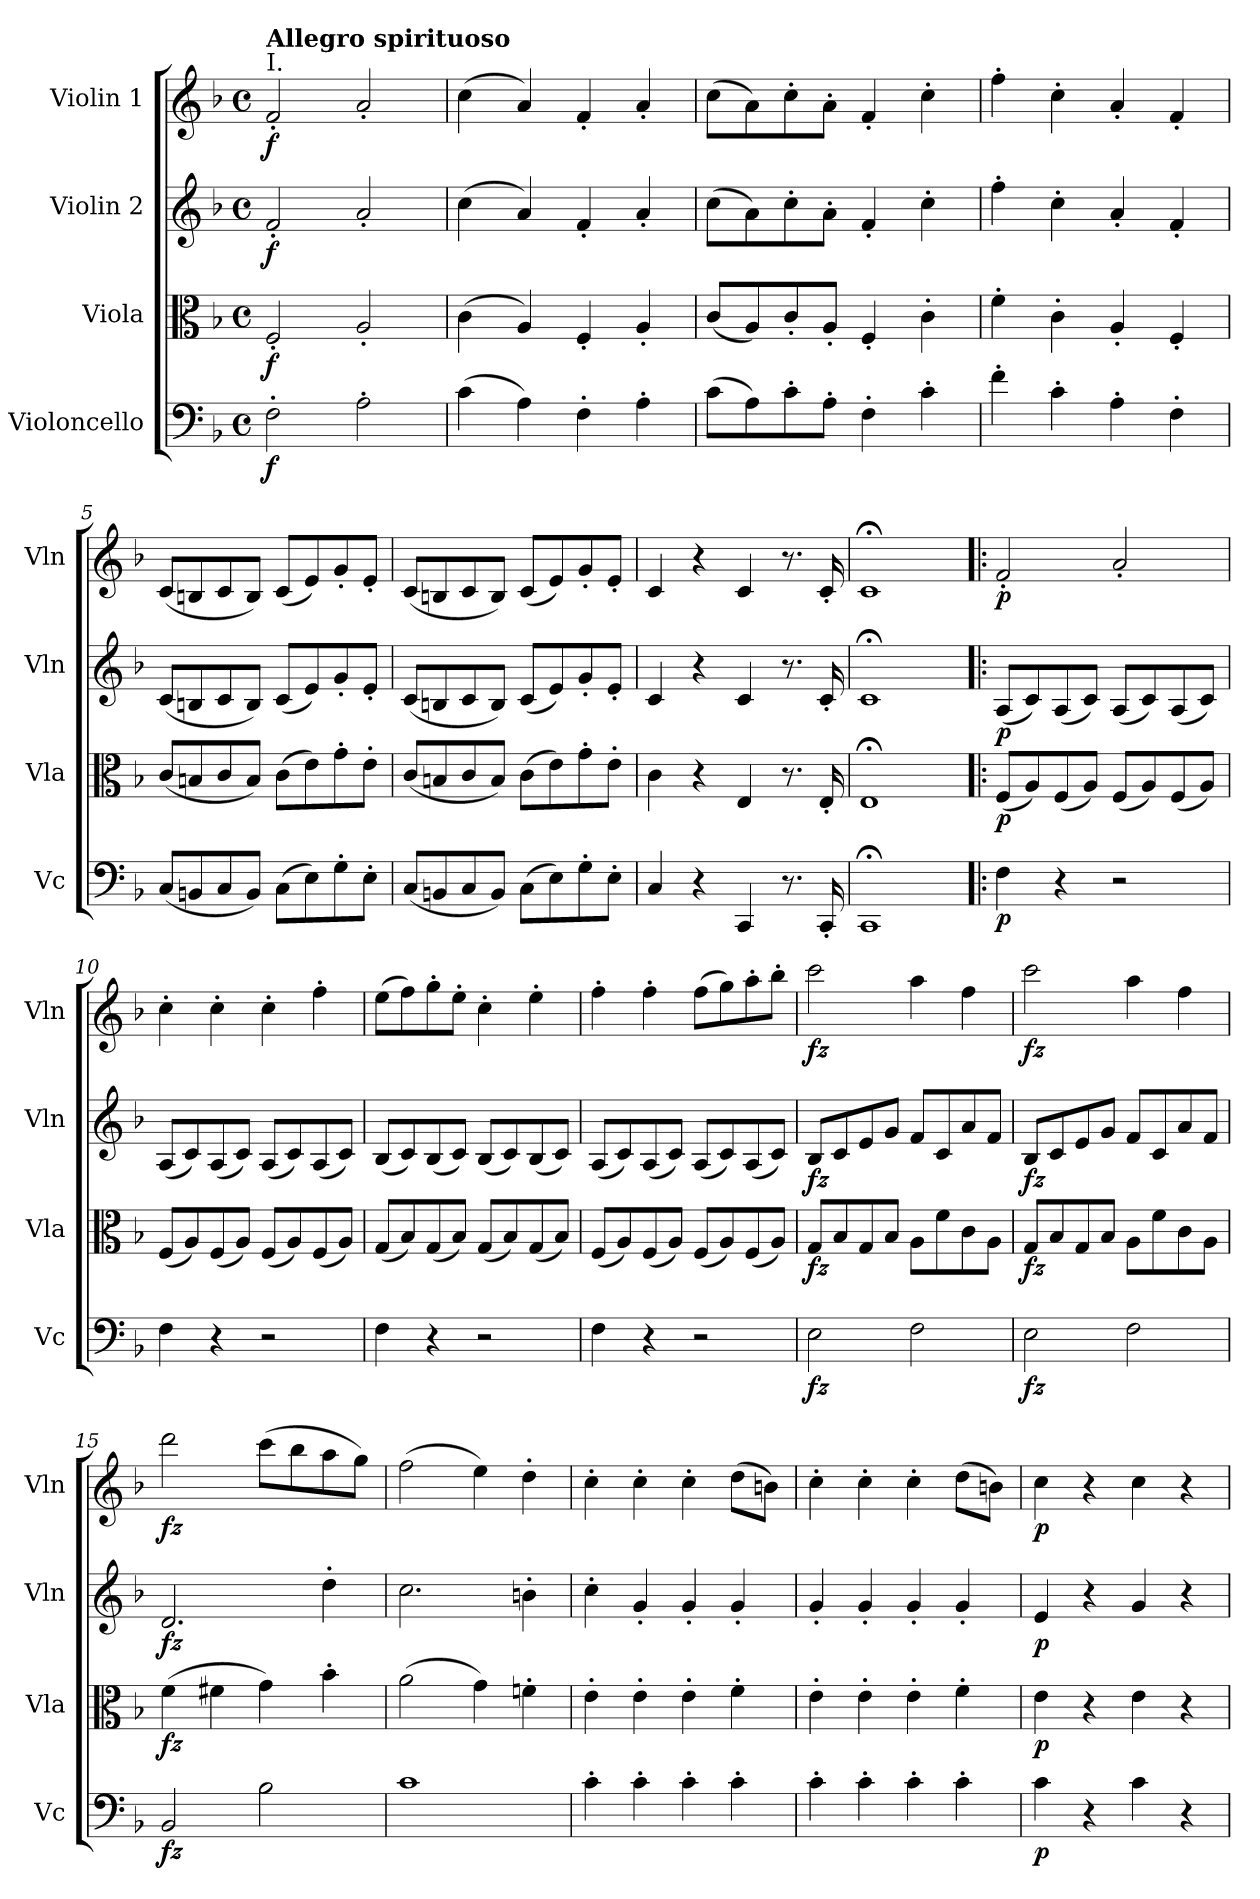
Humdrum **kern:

**kern	**dynam	**kern	**dynam	**kern	**dynam	**kern	**dynam
*part4	*part4	*part3	*part3	*part2	*part2	*part1	*part1
*staff4	*staff4	*staff3	*staff3	*staff2	*staff2	*staff1	*staff1
*I"Violoncello	*	*I"Viola	*	*I"Violin 2	*	*I"Violin 1	*
*I'Vc	*	*I'Vla	*	*I'Vln	*	*I'Vln	*
*clefF4	*	*clefC3	*	*clefG2	*	*clefG2	*
*k[b-]	*	*k[b-]	*	*k[b-]	*	*k[b-]	*
*M4/4	*	*M4/4	*	*M4/4	*	*M4/4	*
*met(c)	*	*met(c)	*	*met(c)	*	*met(c)	*
*MM232	*	*MM232	*	*MM232	*	*MM232	*
=1	=1	=1	=1	=1	=1	=1	=1
!	!	!	!	!	!	!LO:TX:a:t=I.	!
!	!	!	!	!	!	!LO:TX:a:B:t=Allegro spirituoso	!
!	!LO:DY:b	!	!LO:DY:b	!	!LO:DY:b	!	!LO:DY:b
2F'\	f	2F'/	f	2f'/	f	2f'/	f
2A'\	.	2A'/	.	2a'/	.	2a'/	.
=2	=2	=2	=2	=2	=2	=2	=2
(4c\	.	(4c\	.	(4cc\	.	(4cc\	.
4A\)	.	4A/)	.	4a/)	.	4a/)	.
4F'\	.	4F'/	.	4f'/	.	4f'/	.
4A'\	.	4A'/	.	4a'/	.	4a'/	.
=3	=3	=3	=3	=3	=3	=3	=3
(8c\L	.	(8c/L	.	(8cc\L	.	(8cc\L	.
8A\)	.	8A/)	.	8a\)	.	8a\)	.
8c'\	.	8c'/	.	8cc'\	.	8cc'\	.
8A'\J	.	8A'/J	.	8a'\J	.	8a'\J	.
4F'\	.	4F'/	.	4f'/	.	4f'/	.
4c'\	.	4c'\	.	4cc'\	.	4cc'\	.
=4	=4	=4	=4	=4	=4	=4	=4
4f'\	.	4f'\	.	4ff'\	.	4ff'\	.
4c'\	.	4c'\	.	4cc'\	.	4cc'\	.
4A'\	.	4A'/	.	4a'/	.	4a'/	.
4F'\	.	4F'/	.	4f'/	.	4f'/	.
=5	=5	=5	=5	=5	=5	=5	=5
(8C/L	.	(8c/L	.	(8c/L	.	(8c/L	.
8BBn/	.	8Bn/	.	8Bn/	.	8Bn/	.
8C/	.	8c/	.	8c/	.	8c/	.
8BB/J)	.	8B/J)	.	8B/J)	.	8B/J)	.
(8C\L	.	(8c\L	.	(8c/L	.	(8c/L	.
8E\)	.	8e\)	.	8e/)	.	8e/)	.
8G'\	.	8g'\	.	8g'/	.	8g'/	.
8E'\J	.	8e'\J	.	8e'/J	.	8e'/J	.
=6	=6	=6	=6	=6	=6	=6	=6
(8C/L	.	(8c/L	.	(8c/L	.	(8c/L	.
8BBn/	.	8Bn/	.	8Bn/	.	8Bn/	.
8C/	.	8c/	.	8c/	.	8c/	.
8BB/J)	.	8B/J)	.	8B/J)	.	8B/J)	.
(8C\L	.	(8c\L	.	(8c/L	.	(8c/L	.
8E\)	.	8e\)	.	8e/)	.	8e/)	.
8G'\	.	8g'\	.	8g'/	.	8g'/	.
8E'\J	.	8e'\J	.	8e'/J	.	8e'/J	.
!!LO:LB:g=z
=7	=7	=7	=7	=7	=7	=7	=7
4C/	.	4c\	.	4c/	.	4c/	.
4r	.	4r	.	4r	.	4r	.
4CC/	.	4E/	.	4c/	.	4c/	.
8.r	.	8.r	.	8.r	.	8.r	.
16CC'/	.	16E'/	.	16c'/	.	16c'/	.
=8	=8	=8	=8	=8	=8	=8	=8
1CC;<	.	1E;<	.	1c;<	.	1c;<	.
=9!|:	=9!|:	=9!|:	=9!|:	=9!|:	=9!|:	=9!|:	=9!|:
!	!LO:DY:b	!	!LO:DY:b	!	!LO:DY:b	!	!LO:DY:b
4F\	p	(8F/L	p	(8A/L	p	2f'/	p
.	.	8A/)	.	8c/)	.	.	.
4r	.	(8F/	.	(8A/	.	.	.
.	.	8A/J)	.	8c/J)	.	.	.
2r	.	(8F/L	.	(8A/L	.	2a'/	.
.	.	8A/)	.	8c/)	.	.	.
.	.	(8F/	.	(8A/	.	.	.
.	.	8A/J)	.	8c/J)	.	.	.
=10	=10	=10	=10	=10	=10	=10	=10
4F\	.	(8F/L	.	(8A/L	.	4cc'\	.
.	.	8A/)	.	8c/)	.	.	.
4r	.	(8F/	.	(8A/	.	4cc'\	.
.	.	8A/J)	.	8c/J)	.	.	.
2r	.	(8F/L	.	(8A/L	.	4cc'\	.
.	.	8A/)	.	8c/)	.	.	.
.	.	(8F/	.	(8A/	.	4ff'\	.
.	.	8A/J)	.	8c/J)	.	.	.
=11	=11	=11	=11	=11	=11	=11	=11
4F\	.	(8G/L	.	(8B-/L	.	(8ee\L	.
.	.	8B-/)	.	8c/)	.	8ff\)	.
4r	.	(8G/	.	(8B-/	.	8gg'\	.
.	.	8B-/J)	.	8c/J)	.	8ee'\J	.
2r	.	(8G/L	.	(8B-/L	.	4cc'\	.
.	.	8B-/)	.	8c/)	.	.	.
.	.	(8G/	.	(8B-/	.	4ee'\	.
.	.	8B-/J)	.	8c/J)	.	.	.
!!LO:LB:g=z
=12	=12	=12	=12	=12	=12	=12	=12
4F\	.	(8F/L	.	(8A/L	.	4ff'\	.
.	.	8A/)	.	8c/)	.	.	.
4r	.	(8F/	.	(8A/	.	4ff'\	.
.	.	8A/J)	.	8c/J)	.	.	.
2r	.	(8F/L	.	(8A/L	.	(8ff\L	.
.	.	8A/)	.	8c/)	.	8gg\)	.
.	.	(8F/	.	(8A/	.	8aa'\	.
.	.	8A/J)	.	8c/J)	.	8bb-'\J	.
!!LO:LB:g=z
=13	=13	=13	=13	=13	=13	=13	=13
!	!LO:DY:b	!	!LO:DY:b	!	!LO:DY:b	!	!LO:DY:b
2E\	fz	8G/L	fz	8B-/L	fz	2ccc\	fz
.	.	8B-/	.	8c/	.	.	.
.	.	8G/	.	8e/	.	.	.
.	.	8B-/J	.	8g/J	.	.	.
2F\	.	8A\L	.	8f/L	.	4aa\	.
.	.	8f\	.	8c/	.	.	.
.	.	8c\	.	8a/	.	4ff\	.
.	.	8A\J	.	8f/J	.	.	.
=14	=14	=14	=14	=14	=14	=14	=14
!	!LO:DY:b	!	!LO:DY:b	!	!LO:DY:b	!	!LO:DY:b
2E\	fz	8G/L	fz	8B-/L	fz	2ccc\	fz
.	.	8B-/	.	8c/	.	.	.
.	.	8G/	.	8e/	.	.	.
.	.	8B-/J	.	8g/J	.	.	.
2F\	.	8A\L	.	8f/L	.	4aa\	.
.	.	8f\	.	8c/	.	.	.
.	.	8c\	.	8a/	.	4ff\	.
.	.	8A\J	.	8f/J	.	.	.
=15	=15	=15	=15	=15	=15	=15	=15
!	!LO:DY:b	!	!LO:DY:b	!	!LO:DY:b	!	!LO:DY:b
2BB-/	fz	(4f\	fz	2.d/	fz	2ddd\	fz
.	.	4f#X\	.	.	.	.	.
2B-\	.	4g\)	.	.	.	(8ccc\L	.
.	.	.	.	.	.	8bb-\	.
.	.	4b-'\	.	4dd'\	.	8aa\	.
.	.	.	.	.	.	8gg\J)	.
=16	=16	=16	=16	=16	=16	=16	=16
1c	.	(2a\	.	2.cc\	.	(2ff\	.
.	.	4g\)	.	.	.	4ee\)	.
.	.	4fn'\	.	4bn'\	.	4dd'\	.
=17	=17	=17	=17	=17	=17	=17	=17
4c'\	.	4e'\	.	4cc'\	.	4cc'\	.
4c'\	.	4e'\	.	4g'/	.	4cc'\	.
4c'\	.	4e'\	.	4g'/	.	4cc'\	.
4c'\	.	4f'\	.	4g'/	.	(8dd\L	.
.	.	.	.	.	.	8bn\J)	.
=18	=18	=18	=18	=18	=18	=18	=18
4c'\	.	4e'\	.	4g'/	.	4cc'\	.
4c'\	.	4e'\	.	4g'/	.	4cc'\	.
4c'\	.	4e'\	.	4g'/	.	4cc'\	.
4c'\	.	4f'\	.	4g'/	.	(8dd\L	.
.	.	.	.	.	.	8bn\J)	.
!!LO:PB:g=z
=19	=19	=19	=19	=19	=19	=19	=19
!	!LO:DY:b	!	!LO:DY:b	!	!LO:DY:b	!	!LO:DY:b
4c\	p	4e\	p	4e/	p	4cc\	p
4r	.	4r	.	4r	.	4r	.
4c\	.	4e\	.	4g/	.	4cc\	.
4r	.	4r	.	4r	.	4r	.
=	=	=	=	=	=	=	=
*-	*-	*-	*-	*-	*-	*-	*-
